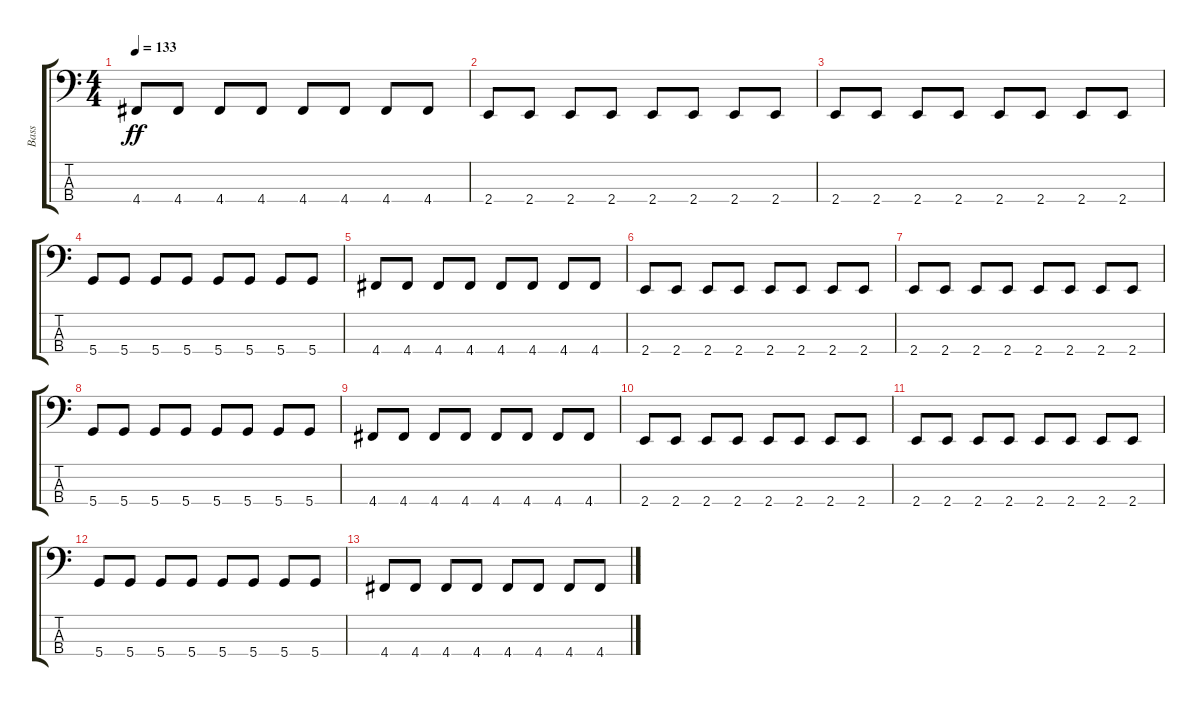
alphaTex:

\track ("Bass" "Bass") {instrument electricbassfinger}
\staff {score tabs}
\tuning (G2 D2 A1 D1) {hide}
\ts (4 4)
\tempo 133
\clef f4
\ks c
4.4.8{dy ff} 4.4.8 4.4.8 4.4.8 4.4.8 4.4.8 4.4.8 4.4.8 |
2.4.8 2.4.8 2.4.8 2.4.8 2.4.8 2.4.8 2.4.8 2.4.8 |
2.4.8 2.4.8 2.4.8 2.4.8 2.4.8 2.4.8 2.4.8 2.4.8 |
5.4.8 5.4.8 5.4.8 5.4.8 5.4.8 5.4.8 5.4.8 5.4.8 |
4.4.8 4.4.8 4.4.8 4.4.8 4.4.8 4.4.8 4.4.8 4.4.8 |
2.4.8 2.4.8 2.4.8 2.4.8 2.4.8 2.4.8 2.4.8 2.4.8 |
2.4.8 2.4.8 2.4.8 2.4.8 2.4.8 2.4.8 2.4.8 2.4.8 |
5.4.8 5.4.8 5.4.8 5.4.8 5.4.8 5.4.8 5.4.8 5.4.8 |
4.4.8 4.4.8 4.4.8 4.4.8 4.4.8 4.4.8 4.4.8 4.4.8 |
2.4.8 2.4.8 2.4.8 2.4.8 2.4.8 2.4.8 2.4.8 2.4.8 |
2.4.8 2.4.8 2.4.8 2.4.8 2.4.8 2.4.8 2.4.8 2.4.8 |
5.4.8 5.4.8 5.4.8 5.4.8 5.4.8 5.4.8 5.4.8 5.4.8 |
4.4.8 4.4.8 4.4.8 4.4.8 4.4.8 4.4.8 4.4.8 4.4.8
